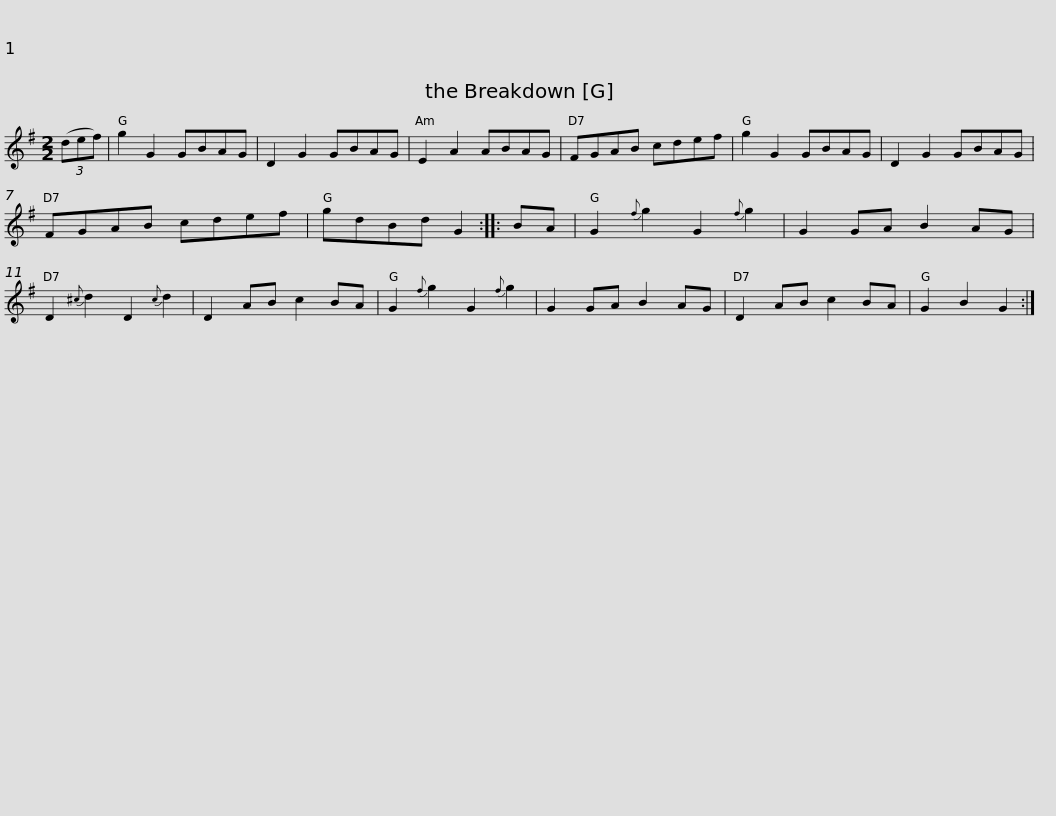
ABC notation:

X:1
L:1/8
M:2/2
I:linebreak $
K:G
V:1 treble
V:1
 (3(def) | g2 G2 GBAG | D2 G2 GBAG | E2 A2 ABAG | FGAB cdef | %5
 g2 G2 GBAG | D2 G2 GBAG |$ FGAB cdef | gdBd G2 :: BA | %10
 G2{f} g2 G2{f} g2 | G2 GA B2 AG | D2{^c} d2 D2{c} d2 | D2 AB c2 BA |$ G2{f} g2 G2{f} g2 | %15
 G2 GA B2 AG | D2 AB c2 BA | G2 B2 G2 :| %18
